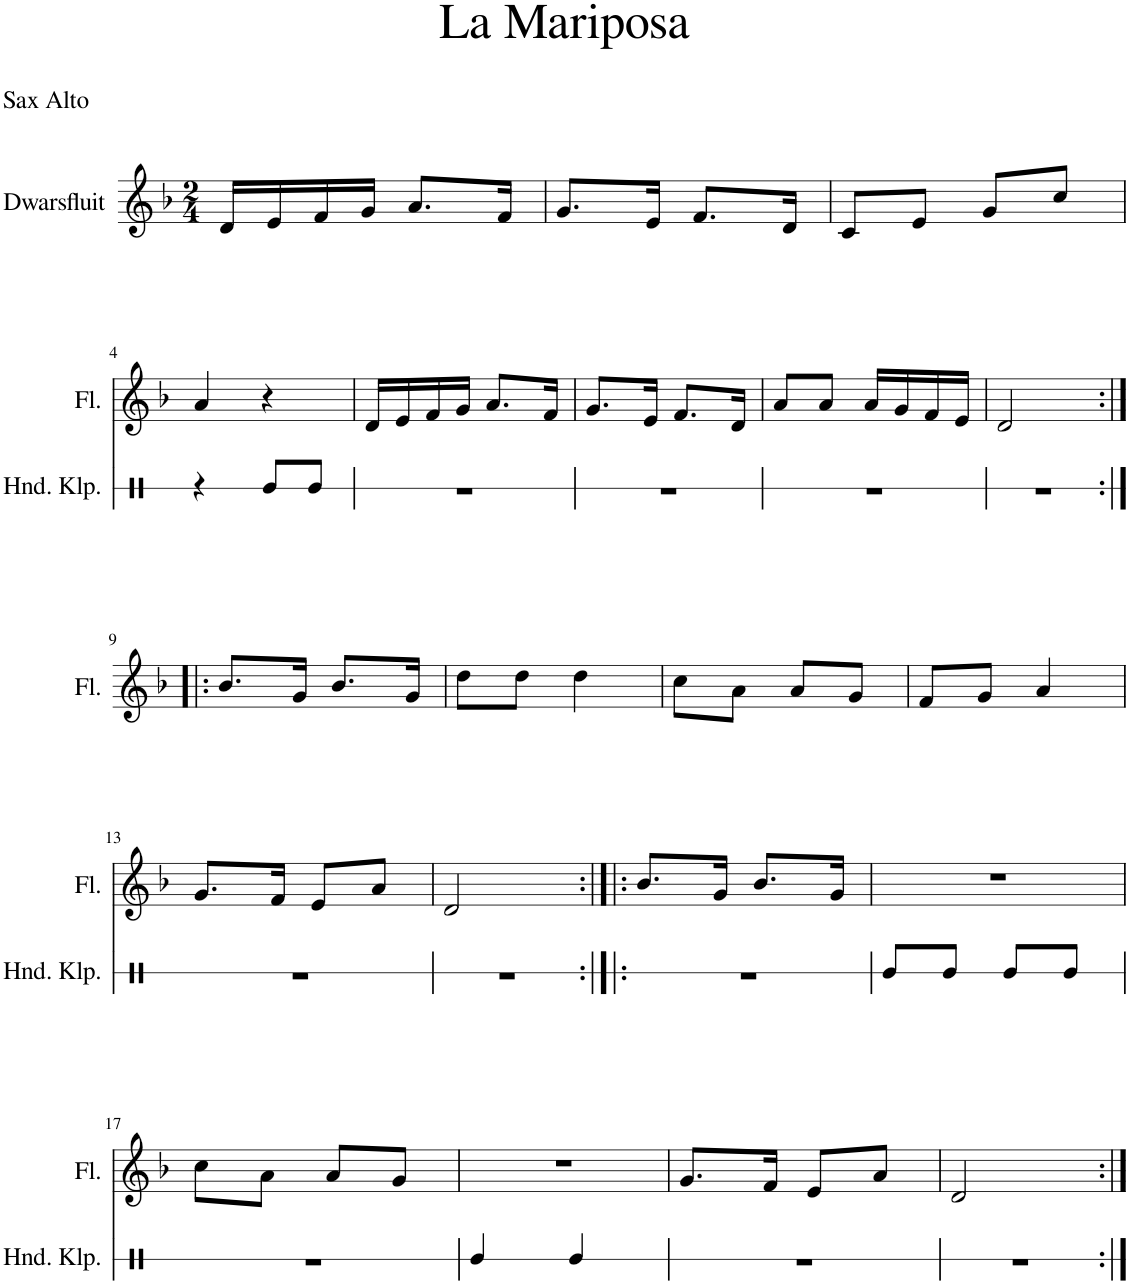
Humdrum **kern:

**kern
*part1
*staff1
*I"Dwarsfluit
*clefG2
*k[b-]
*M2/4
=1
16d/LL
16e/
16f/
16g/JJ
8.a/L
16f/Jk
=2
8.g/L
16e/Jk
8.f/L
16d/Jk
=3
8c/L
8e/J
8g/L
8cc/J
!!LO:LB:g=z
=4
4a/
4r
=5
16d/LL
16e/
16f/
16g/JJ
8.a/L
16f/Jk
=6
8.g/L
16e/Jk
8.f/L
16d/Jk
=7
8a/L
8a/J
16a/LL
16g/
16f/
16e/JJ
=8
2d/
!!LO:LB:g=z
=9:|!|:
8.b-/L
16g/Jk
8.b-/L
16g/Jk
=10
8dd\L
8dd\J
4dd\
=11
8cc\L
8a\J
8a/L
8g/J
=12
8f/L
8g/J
4a/
!!LO:LB:g=z
=13
8.g/L
16f/Jk
8e/L
8a/J
=14
2d/
=15:|!|:
8.b-/L
16g/Jk
8.b-/L
16g/Jk
=16
2r
!!LO:LB:g=z
=17
8cc\L
8a\J
8a/L
8g/J
=18
2r
=19
8.g/L
16f/Jk
8e/L
8a/J
=20
2d/
=:|!
*-
